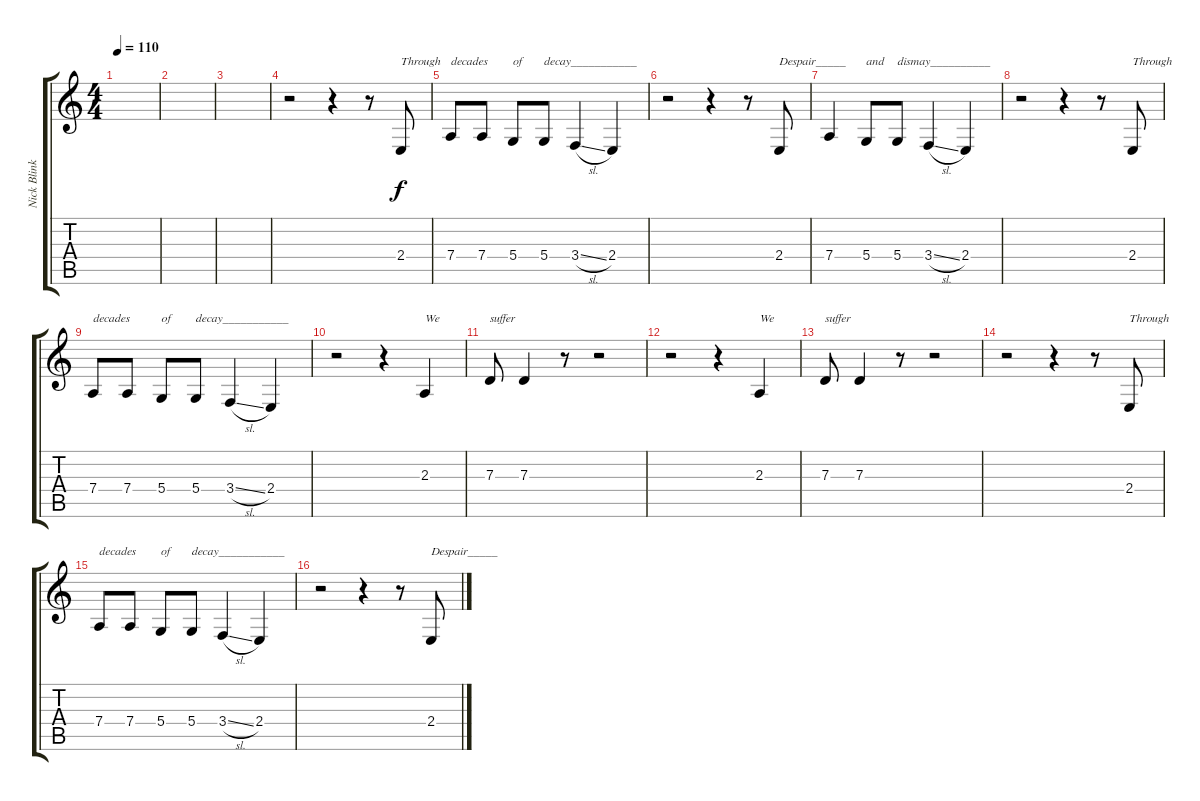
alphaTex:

\track ("Nick Blinko (Vocals)" "Nick Blink") {instrument lead2sawtooth}
\staff {score tabs}
\tuning (E4 B3 G3 D3 A2 E2) {hide}
\ts (4 4)
\tempo 110
\clef g2
\ks c
|
|
|
r.2 r.4 r.8 2.4.8{txt "Through"} |
7.4.8{txt "decades"} 7.4.8 5.4.8{txt "of"} 5.4.8{txt "decay___________"} 3.4{sl}.4 2.4.4 |
r.2 r.4 r.8 2.4.8{txt "Despair_____"} |
7.4.4 5.4.8{txt "and"} 5.4.8{txt "dismay__________"} 3.4{sl}.4 2.4.4 |
r.2 r.4 r.8 2.4.8{txt "Through"} |
7.4.8{txt "decades"} 7.4.8 5.4.8{txt "of"} 5.4.8{txt "decay___________"} 3.4{sl}.4 2.4.4 |
r.2 r.4 2.3.4{txt "We"} |
7.3.8{txt "suffer"} 7.3.4 r.8 r.2 |
r.2 r.4 2.3.4{txt "We"} |
7.3.8{txt "suffer"} 7.3.4 r.8 r.2 |
r.2 r.4 r.8 2.4.8{txt "Through"} |
7.4.8{txt "decades"} 7.4.8 5.4.8{txt "of"} 5.4.8{txt "decay___________"} 3.4{sl}.4 2.4.4 |
r.2 r.4 r.8 2.4.8{txt "Despair_____"}
